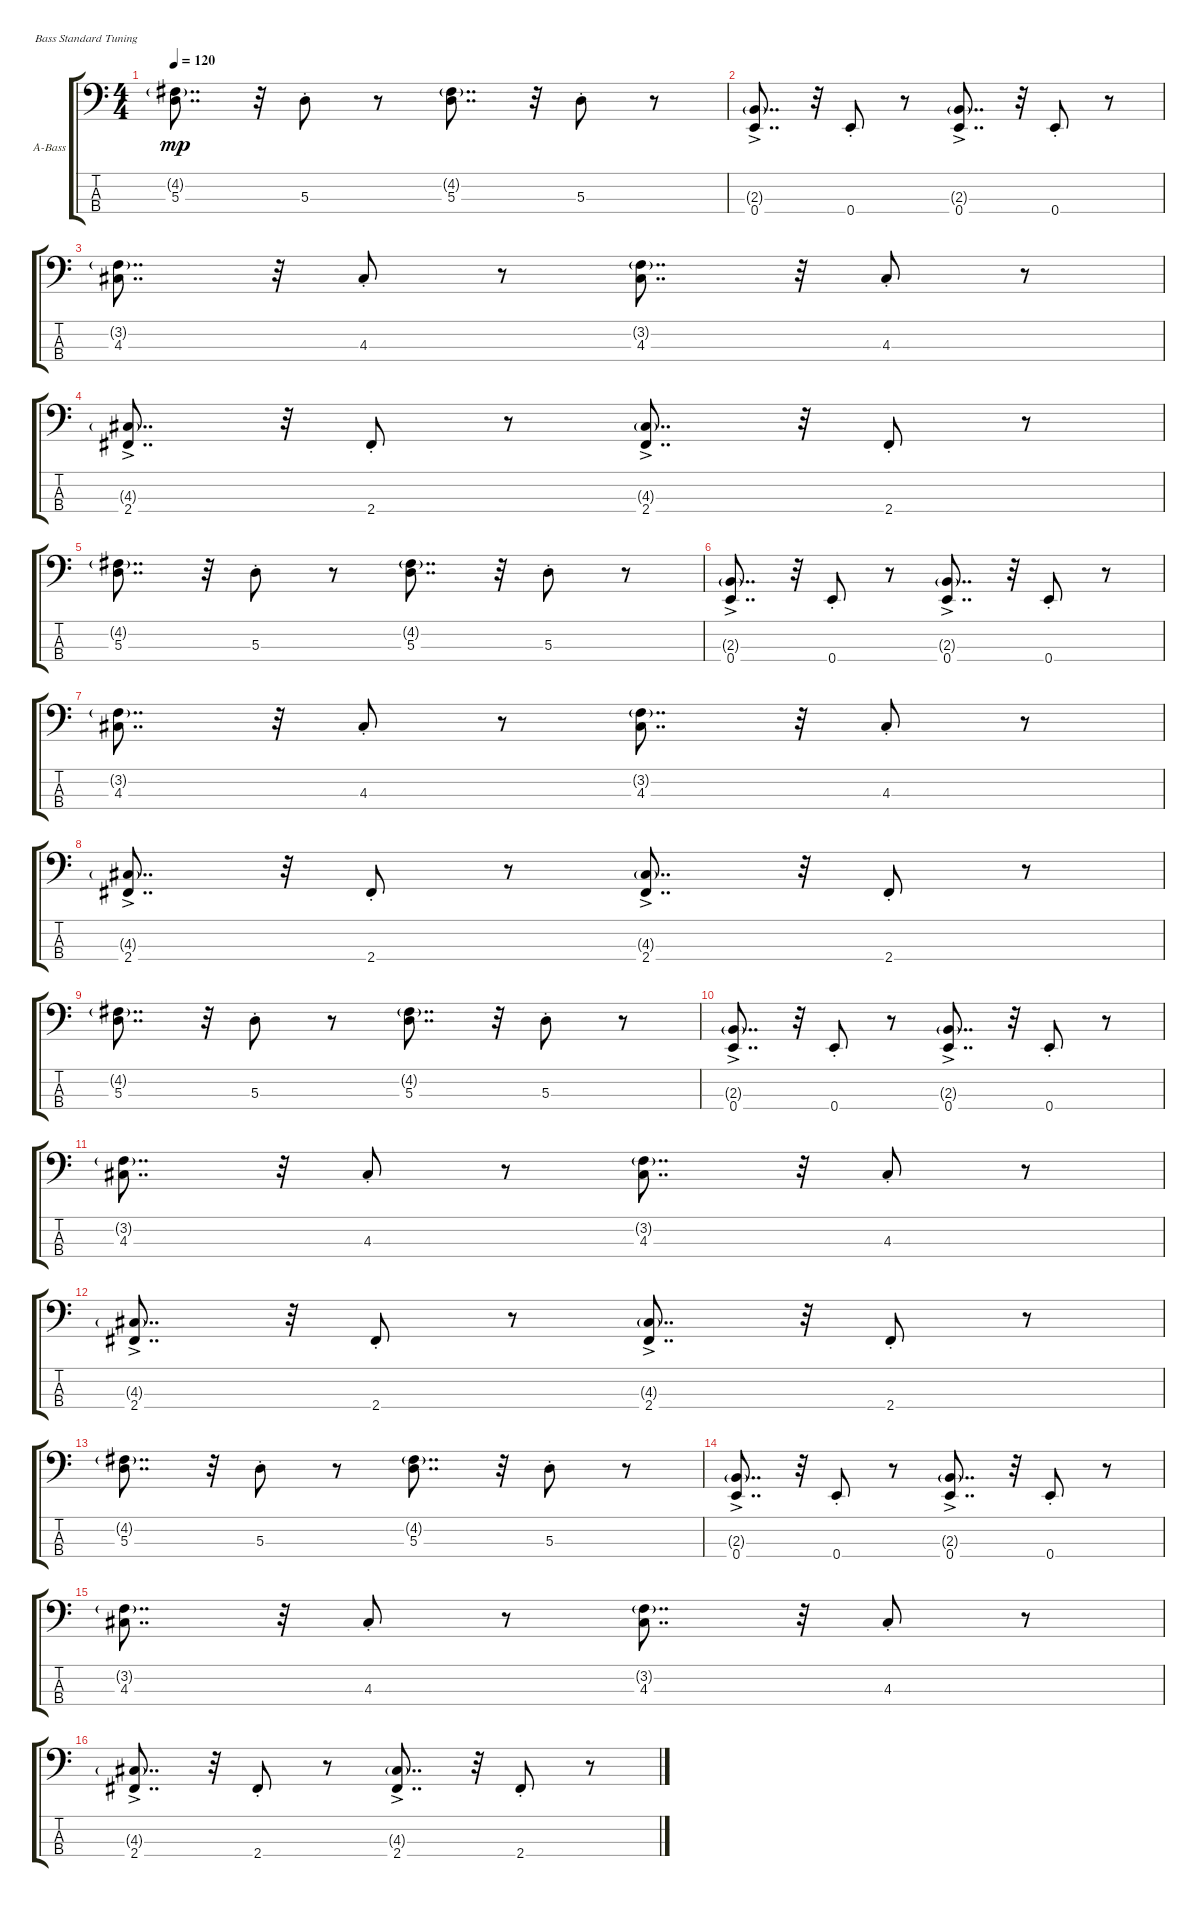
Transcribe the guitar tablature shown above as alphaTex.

\defaultSystemsLayout 4
\bracketExtendMode groupsimilarinstruments
\firstSystemTrackNameOrientation horizontal
\otherSystemsTrackNameOrientation horizontal
\track ("Acoustic Bass" "A-Bass") {instrument acousticbass}
\staff {score tabs}
\tuning (G2 D2 A1 E1)
\ts (4 4)
\tempo 120
\clef f4
\scale
0.333333
\ks c
(5.3 4.2{g}).8{dd dy mp} r.32 5.3{st}.8 r.8 (5.3 4.2{g}).8{dd} r.32 5.3{st}.8 r.8 |
\scale
0.333333 (0.4{ac} 2.3{g}).8{dd} r.32 0.4{st}.8 r.8 (0.4{ac} 2.3{g}).8{dd} r.32 0.4{st}.8 r.8 |
\scale
0.333333 (4.3 3.2{g}).8{dd} r.32 4.3{st}.8 r.8 (4.3 3.2{g}).8{dd} r.32 4.3{st}.8 r.8 |
\scale
0.333333 (2.4{ac} 4.3{g}).8{dd} r.32 2.4{st}.8 r.8 (2.4{ac} 4.3{g}).8{dd} r.32 2.4{st}.8 r.8 |
\scale
0.333333 (5.3 4.2{g}).8{dd} r.32 5.3{st}.8 r.8 (5.3 4.2{g}).8{dd} r.32 5.3{st}.8 r.8 |
\scale
0.333333 (0.4{ac} 2.3{g}).8{dd} r.32 0.4{st}.8 r.8 (0.4{ac} 2.3{g}).8{dd} r.32 0.4{st}.8 r.8 |
\scale
0.333333 (4.3 3.2{g}).8{dd} r.32 4.3{st}.8 r.8 (4.3 3.2{g}).8{dd} r.32 4.3{st}.8 r.8 |
\scale
0.333333 (2.4{ac} 4.3{g}).8{dd} r.32 2.4{st}.8 r.8 (2.4{ac} 4.3{g}).8{dd} r.32 2.4{st}.8 r.8 |
\scale
0.333333 (5.3 4.2{g}).8{dd} r.32 5.3{st}.8 r.8 (5.3 4.2{g}).8{dd} r.32 5.3{st}.8 r.8 |
\scale
0.333333 (0.4{ac} 2.3{g}).8{dd} r.32 0.4{st}.8 r.8 (0.4{ac} 2.3{g}).8{dd} r.32 0.4{st}.8 r.8 |
\scale
0.333333 (4.3 3.2{g}).8{dd} r.32 4.3{st}.8 r.8 (4.3 3.2{g}).8{dd} r.32 4.3{st}.8 r.8 |
\scale
0.333333 (2.4{ac} 4.3{g}).8{dd} r.32 2.4{st}.8 r.8 (2.4{ac} 4.3{g}).8{dd} r.32 2.4{st}.8 r.8 |
\scale
0.333333 (5.3 4.2{g}).8{dd} r.32 5.3{st}.8 r.8 (5.3 4.2{g}).8{dd} r.32 5.3{st}.8 r.8 |
\scale
0.333333 (0.4{ac} 2.3{g}).8{dd} r.32 0.4{st}.8 r.8 (0.4{ac} 2.3{g}).8{dd} r.32 0.4{st}.8 r.8 |
\scale
0.333333 (4.3 3.2{g}).8{dd} r.32 4.3{st}.8 r.8 (4.3 3.2{g}).8{dd} r.32 4.3{st}.8 r.8 |
\scale
0.333333 (2.4{ac} 4.3{g}).8{dd} r.32 2.4{st}.8 r.8 (2.4{ac} 4.3{g}).8{dd} r.32 2.4{st}.8 r.8
